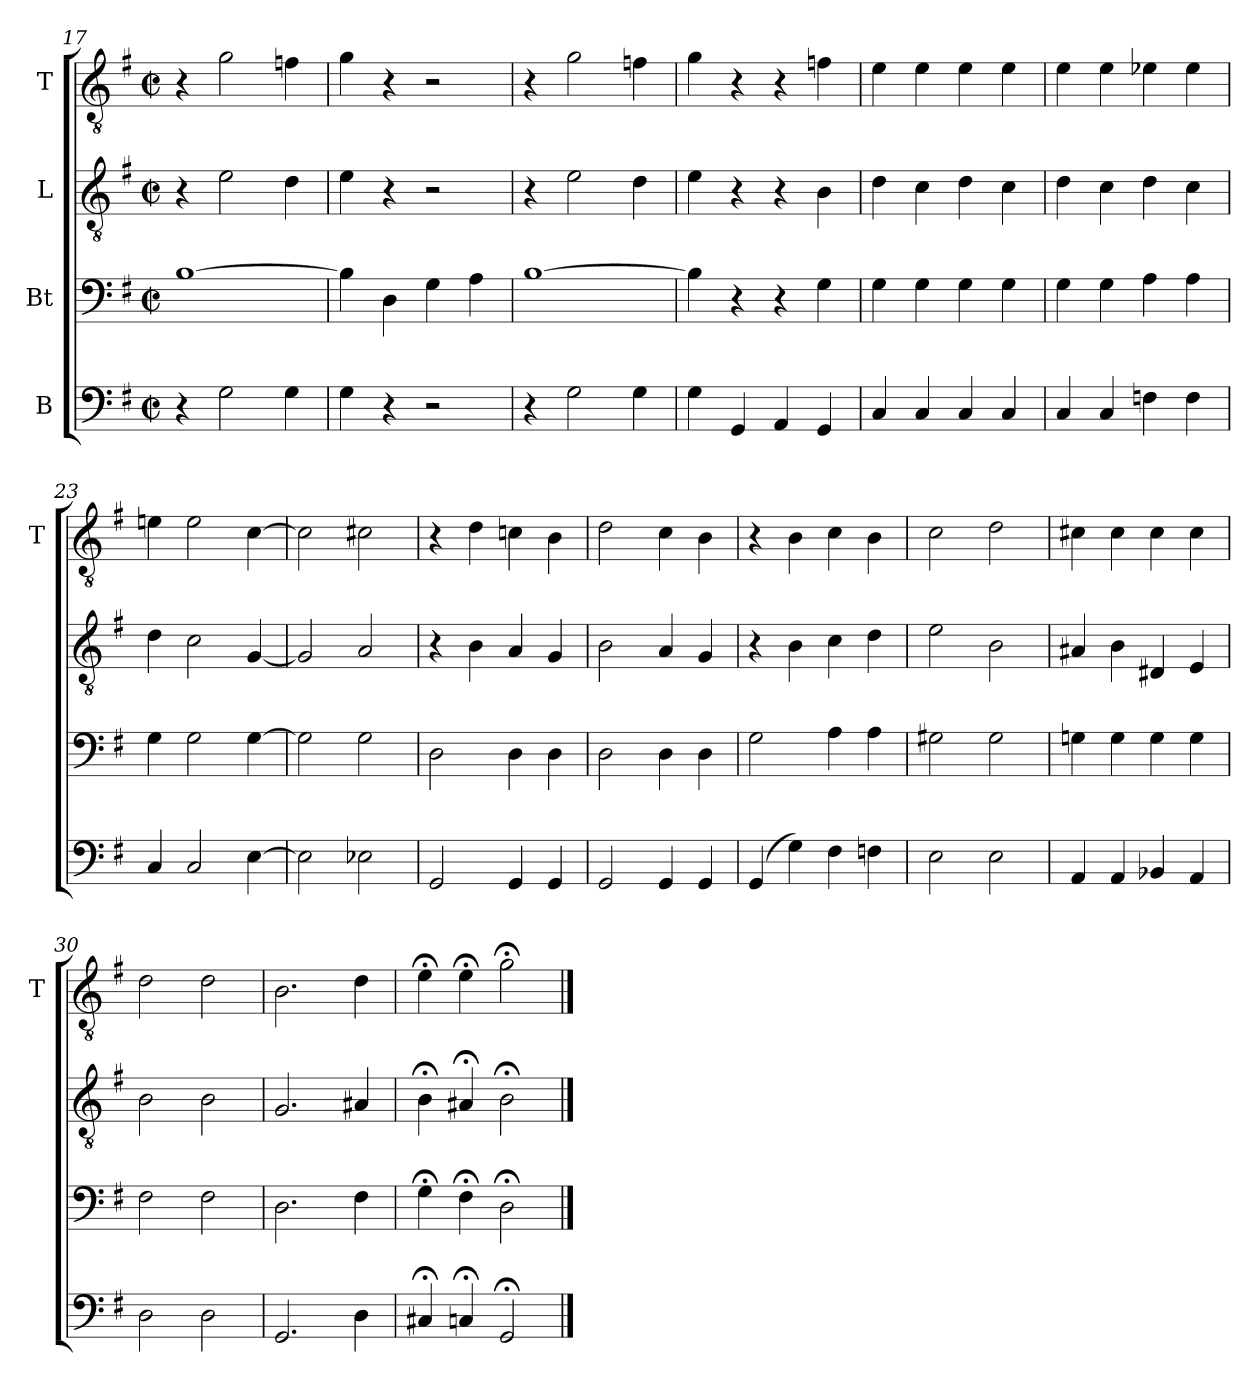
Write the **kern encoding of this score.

**kern	**kern	**kern	**kern
*part4	*part3	*part2	*part1
*staff4	*staff3	*staff2	*staff1
*I"B	*I"Bt	*I"L	*I"T
*	*	*	*I'T
*clefF4	*clefF4	*clefGv2	*clefGv2
*k[f#]	*k[f#]	*k[f#]	*k[f#]
*G:	*G:	*G:	*G:
*M2/2	*M2/2	*M2/2	*M2/2
*met(c|)	*met(c|)	*met(c|)	*met(c|)
=17	=17	=17	=17
4r	[1B	4r	4r
2G	.	2e	2g
4G	.	4d	4fn
=18	=18	=18	=18
4G	4B]	4e	4g
4r	4D	4r	4r
2r	4G	2r	2r
.	4A	.	.
=19	=19	=19	=19
4r	[1B	4r	4r
2G	.	2e	2g
4G	.	4d	4fn
=20	=20	=20	=20
4G	4B]	4e	4g
4GG	4r	4r	4r
4AA	4r	4r	4r
4GG	4G	4B	4fn
=21	=21	=21	=21
4C	4G	4d	4e
4C	4G	4c	4e
4C	4G	4d	4e
4C	4G	4c	4e
=22	=22	=22	=22
4C	4G	4d	4e
4C	4G	4c	4e
4Fn	4A	4d	4e-X
4F	4A	4c	4e-
=23	=23	=23	=23
4C	4G	4d	4en
2C	2G	2c	2e
[4E	[4G	[4G	[4c
=24	=24	=24	=24
2E]	2G]	2G]	2c]
2E-X	2G	2A	2c#X
=25	=25	=25	=25
2GG	2D	4r	4r
.	.	4B	4d
4GG	4D	4A	4cn
4GG	4D	4G	4B
=26	=26	=26	=26
2GG	2D	2B	2d
4GG	4D	4A	4c
4GG	4D	4G	4B
=27	=27	=27	=27
(4GG	2G	4r	4r
4G)	.	4B	4B
4F#	4A	4c	4c
4Fn	4A	4d	4B
=28	=28	=28	=28
2E	2G#X	2e	2c
2E	2G#	2B	2d
=29	=29	=29	=29
4AA	4Gn	4A#X	4c#X
4AA	4G	4B	4c#
4BB-X	4G	4D#X	4c#
4AA	4G	4E	4c#
=30	=30	=30	=30
2D	2F#	2B	2d
2D	2F#	2B	2d
=31	=31	=31	=31
2.GG	2.D	2.G	2.B
4D	4F#	4A#X	4d
=32	=32	=32	=32
4C#X;<	4G;<	4B;<	4e;<
4Cn;<	4F#;<	4A#X;<	4e;<
2GG;<	2D;<	2B;<	2g;<
==	==	==	==
*-	*-	*-	*-
